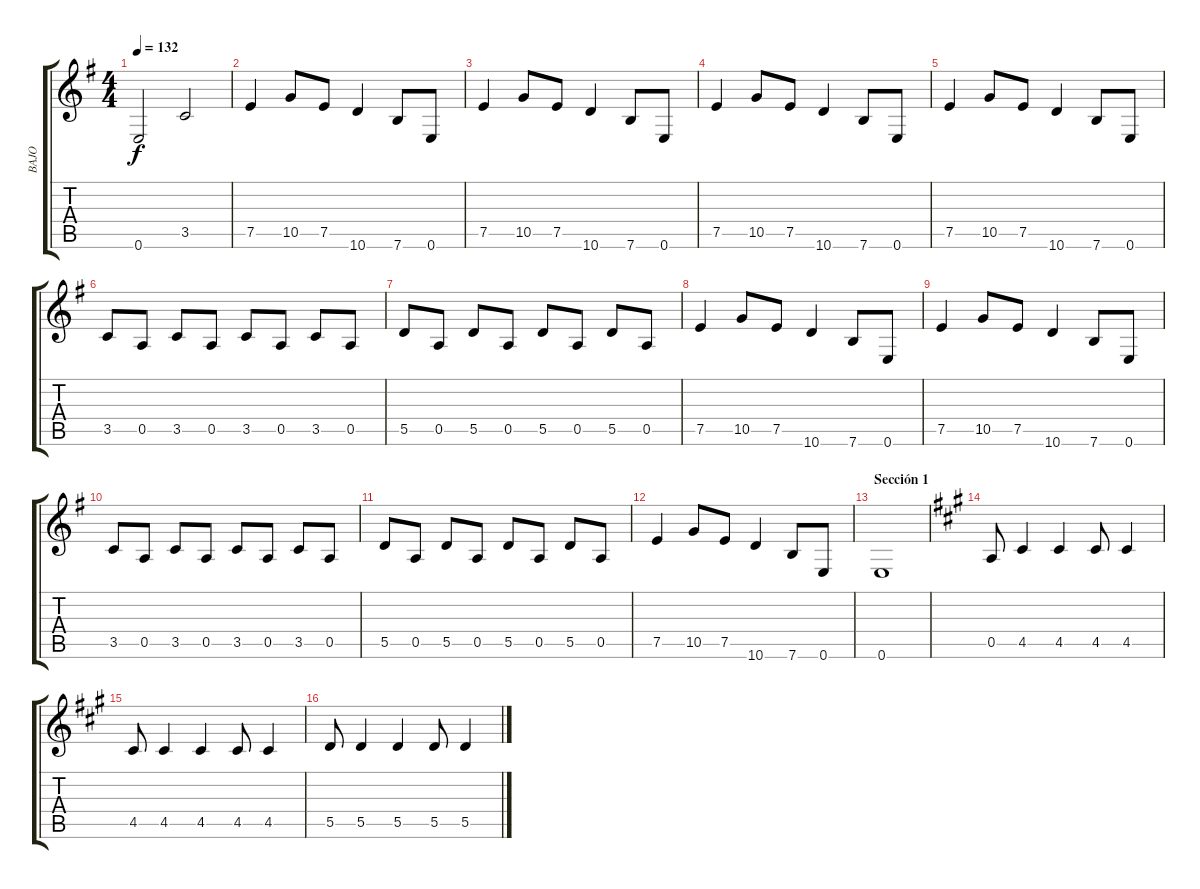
\track ("BAJO" "BAJO") {instrument electricbassfinger}
\staff {score tabs}
\tuning (E4 B3 G3 D3 A2 E2) {hide}
\ts (4 4)
\tempo 132
\clef g2
\ks eminor
0.6.2{dy f} 3.5.2 |
7.5.4 10.5.8 7.5.8 10.6.4 7.6.8 0.6.8 |
7.5.4 10.5.8 7.5.8 10.6.4 7.6.8 0.6.8 |
7.5.4 10.5.8 7.5.8 10.6.4 7.6.8 0.6.8 |
7.5.4 10.5.8 7.5.8 10.6.4 7.6.8 0.6.8 |
3.5.8 0.5.8 3.5.8 0.5.8 3.5.8 0.5.8 3.5.8 0.5.8 |
5.5.8 0.5.8 5.5.8 0.5.8 5.5.8 0.5.8 5.5.8 0.5.8 |
7.5.4 10.5.8 7.5.8 10.6.4 7.6.8 0.6.8 |
7.5.4 10.5.8 7.5.8 10.6.4 7.6.8 0.6.8 |
3.5.8 0.5.8 3.5.8 0.5.8 3.5.8 0.5.8 3.5.8 0.5.8 |
5.5.8 0.5.8 5.5.8 0.5.8 5.5.8 0.5.8 5.5.8 0.5.8 |
7.5.4 10.5.8 7.5.8 10.6.4 7.6.8 0.6.8 |
\section ("" "Sección 1")
0.6.1 |
\ks f#minor
0.5.8 4.5.4 4.5.4 4.5.8 4.5.4 |
4.5.8 4.5.4 4.5.4 4.5.8 4.5.4 |
5.5.8 5.5.4 5.5.4 5.5.8 5.5.4
